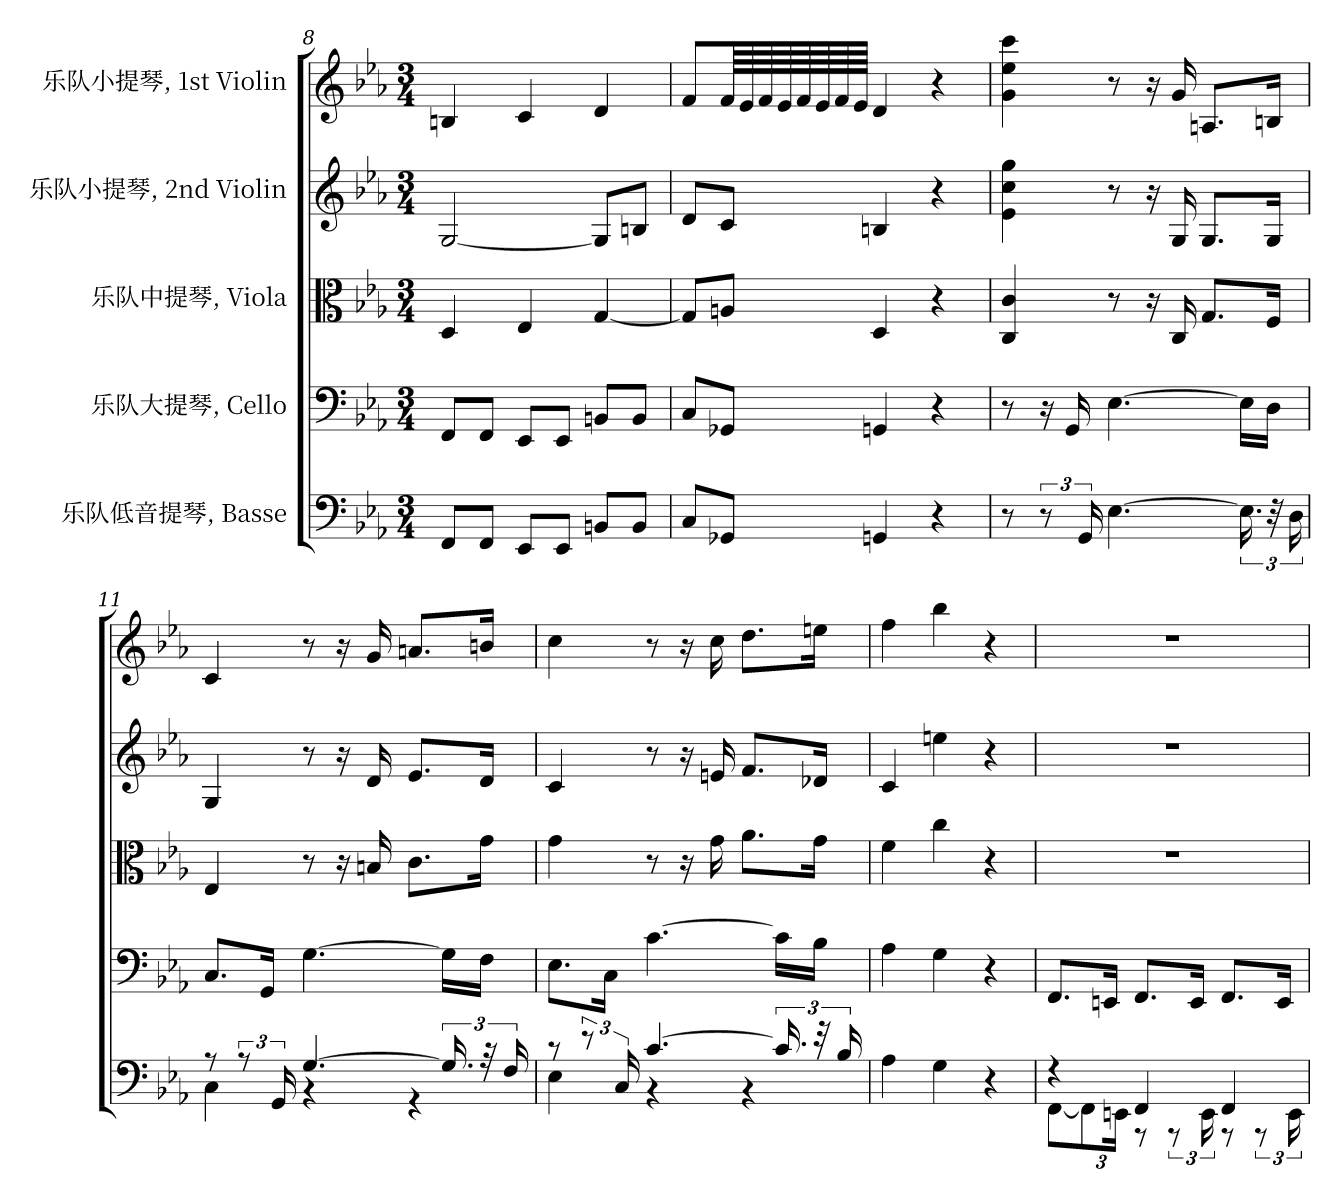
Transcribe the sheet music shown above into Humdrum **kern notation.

**kern	**kern	**kern	**kern	**kern
*part5	*part4	*part3	*part2	*part1
*staff5	*staff4	*staff3	*staff2	*staff1
*I"乐队低音提琴, Basse	*I"乐队大提琴, Cello	*I"乐队中提琴, Viola	*I"乐队小提琴, 2nd Violin	*I"乐队小提琴, 1st Violin
*clefF4	*clefF4	*clefC3	*clefG2	*clefG2
*ITrd7c12	*	*	*	*
*k[b-e-a-]	*k[b-e-a-]	*k[b-e-a-]	*k[b-e-a-]	*k[b-e-a-]
*M3/4	*M3/4	*M3/4	*M3/4	*M3/4
*MM38	*MM38	*MM38	*MM38	*MM38
=8	=8	=8	=8	=8
8FFF/L	8FF/L	4D/	[2G/	4Bn/
8FFF/J	8FF/J	.	.	.
*	*	*	*	*MM38
8EEE-/L	8EE-/L	4E-/	.	4c/
8EEE-/J	8EE-/J	.	.	.
*	*	*	*	*MM38
8BBBn/L	8BBn/L	[4G/	8G/L]	4d/
8BBB/J	8BB/J	.	8Bn/J	.
!!LO:PB:g=z
=9	=9	=9	=9	=9
*	*	*	*	*MM36
8CC/L	8C/L	8G/L]	8d/L	8f/L
*	*	*	*	*MM39
8GGG-X/J	8GG-X/J	8An/J	8c/J	64f/LLL
.	.	.	.	64e-/
.	.	.	.	64f/
.	.	.	.	64e-/
.	.	.	.	64f/
.	.	.	.	64e-/
.	.	.	.	64f/
.	.	.	.	64e-/JJJJ
*	*	*	*	*MM36
4GGGn/	4GGn/	4D/	4Bn/	4d/
4r	4r	4r	4r	4r
=10	=10	=10	=10	=10
*	*	*	*	*MM38
8r	8r	4C/ 4c/	4e-\ 4cc\ 4gg\	4g\ 4ee-\ 4ccc\
12r	16r	.	.	.
.	16GG/	.	.	.
24GGG/	.	.	.	.
*	*	*	*	*MM38
[4.EE-\	[4.E-\	8r	8r	8r
*	*	*	*	*MM42
.	.	16r	16r	16r
.	.	16C/	16G/	16g/
*	*	*	*	*MM38
.	.	8.G/L	8.G/L	8.An/L
24.EE-\]	16E-\LL]	.	.	.
48r	16D\JJ	16F/Jk	16G/Jk	16Bn/Jk
24DD\	.	.	.	.
=11	=11	=11	=11	=11
*	*	*	*	*MM38
*^	*	*	*	*
8r	4CC\	8.C/L	4E-/	4G/	4c/
12r	.	.	.	.	.
.	.	16GG/Jk	.	.	.
24GGG/	.	.	.	.	.
*	*	*	*	*	*MM38
[4.GG/	4r	[4.G\	8r	8r	8r
*	*	*	*	*	*MM42
.	.	.	16r	16r	16r
.	.	.	16Bn/	16d/	16g/
*	*	*	*	*	*MM38
.	4r	.	8.c\L	8.e-/L	8.an/L
24.GG/]	.	16G\LL]	.	.	.
48r	.	16F\JJ	16g\Jk	16d/Jk	16bn/Jk
24FF/	.	.	.	.	.
!!LO:LB:g=z
=12	=12	=12	=12	=12	=12
*	*	*	*	*	*MM38
8r	4EE-\	8.E-\L	4g\	4c/	4cc\
12r	.	.	.	.	.
.	.	16C\Jk	.	.	.
24CC/	.	.	.	.	.
*	*	*	*	*	*MM38
[4.C/	4r	[4.c\	8r	8r	8r
*	*	*	*	*	*MM42
.	.	.	16r	16r	16r
.	.	.	16g\	16en/	16cc\
*	*	*	*	*	*MM38
.	4r	.	8.a-\L	8.f/L	8.dd\L
24.C/]	.	16c\LL]	.	.	.
48r	.	16B-\JJ	16g\Jk	16d-X/Jk	16een\Jk
24BB-/	.	.	.	.	.
*v	*v	*	*	*	*
=13	=13	=13	=13	=13
*	*	*	*	*MM36
4AA-\	4A-\	4f\	4c/	4ff\
*	*	*	*	*MM36
4GG\	4G\	4cc\	4een\	4bb-\
4r	4r	4r	4r	4r
=14	=14	=14	=14	=14
*	*	*	*	*MM38
*^	*	*	*	*
4r	[8FFF\L	8.FF/L	2.r	2.r	2.r
*	*Xbrackettup	*	*	*	*
.	12FFF\]	.	.	.	.
.	.	16EEn/Jk	.	.	.
.	24EEEn\Jk	.	.	.	.
4FFF/	8r	8.FF/L	.	.	.
*	*brackettup	*	*	*	*
.	12r	.	.	.	.
.	.	16EE/Jk	.	.	.
.	24EEE\	.	.	.	.
4FFF/	8r	8.FF/L	.	.	.
.	12r	.	.	.	.
.	.	16EE/Jk	.	.	.
.	24EEE\	.	.	.	.
*v	*v	*	*	*	*
=	=	=	=	=
*-	*-	*-	*-	*-
